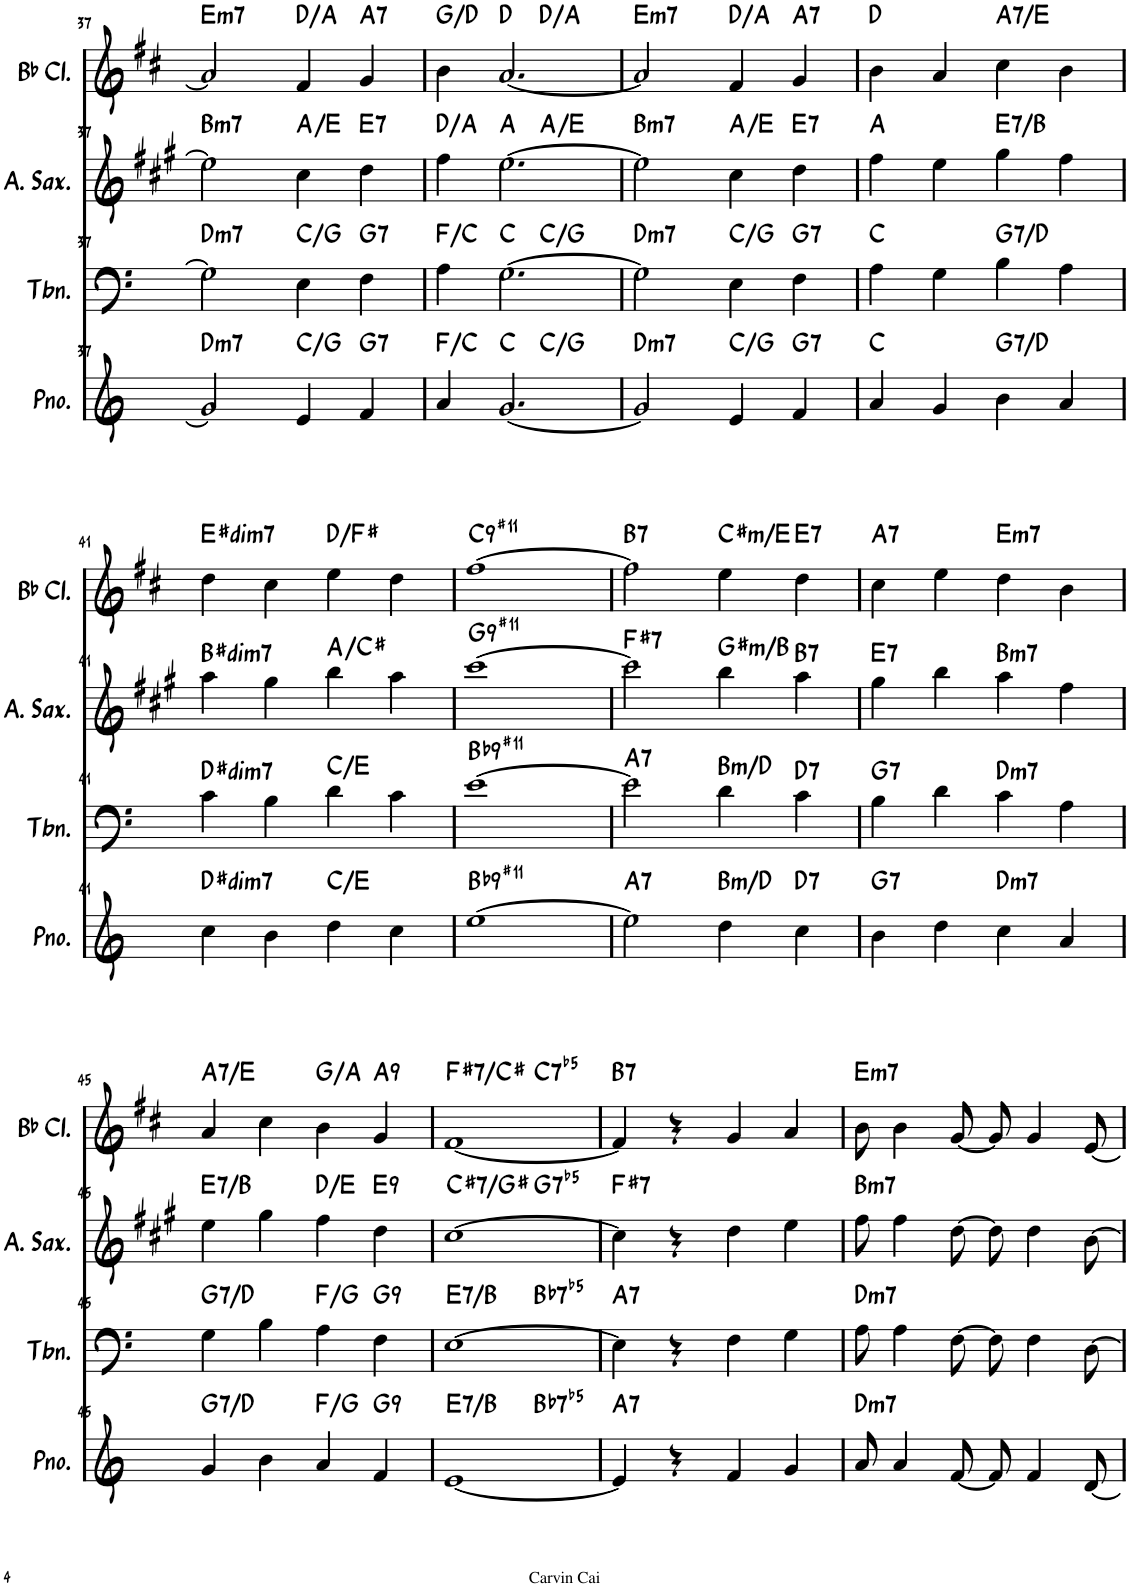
**kern	**harte	**kern	**harte	**kern	**harte	**kern	**harte
*part4	*part4	*part3	*part3	*part2	*part2	*part1	*part1
*staff4	*	*staff3	*	*staff2	*	*staff1	*
*I"钢琴	*	*I"长号	*	*I"中音萨克斯	*	*I"降B调单簧管	*
!!LO:PB:g=z
*clefG2	*	*clefF4	*	*clefG2	*	*clefG2	*
*	*	*	*	*Trd5c9	*	*Trd1c2	*
*k[]	*	*k[]	*	*k[f#c#g#]	*	*k[f#c#]	*
*M4/4	*	*M4/4	*	*M4/4	*	*M4/4	*
=37	=37	=37	=37	=37	=37	=37	=37
!	!LO:H:kt=m7	!	!LO:H:kt=m7	!	!LO:H:kt=m7	!	!LO:H:kt=m7
2g/]	D:min7	2G\]	D:min7	2ee\]	B:min7	2a/]	E:min7
4e/	C:maj/5	4E\	C:maj/5	4cc#\	A:maj/5	4f#/	D:maj/5
!	!LO:H:kt=7	!	!LO:H:kt=7	!	!LO:H:kt=7	!	!LO:H:kt=7
4f/	G:7	4F\	G:7	4dd\	E:7	4g/	A:7
=38	=38	=38	=38	=38	=38	=38	=38
*^	*	*^	*	*^	*	*^	*
4a/	2ryy	F:maj/5	4A\	2ryy	F:maj/5	4ff#\	2ryy	D:maj/5	4b\	2ryy	G:maj/5
[2.g/	.	C:maj	[2.G\	.	C:maj	[2.ee\	.	A:maj	[2.a/	.	D:maj
.	2ryy	C:maj/5	.	2ryy	C:maj/5	.	2ryy	A:maj/5	.	2ryy	D:maj/5
=39	=39	=39	=39	=39	=39	=39	=39	=39	=39	=39	=39
!	!	!LO:H:kt=m7	!	!	!LO:H:kt=m7	!	!	!LO:H:kt=m7	!	!	!LO:H:kt=m7
*v	*v	*	*	*	*	*v	*v	*	*v	*v	*
*	*	*v	*v	*	*	*	*	*
2g/]	D:min7	2G\]	D:min7	2ee\]	B:min7	2a/]	E:min7
4e/	C:maj/5	4E\	C:maj/5	4cc#\	A:maj/5	4f#/	D:maj/5
!	!LO:H:kt=7	!	!LO:H:kt=7	!	!LO:H:kt=7	!	!LO:H:kt=7
4f/	G:7	4F\	G:7	4dd\	E:7	4g/	A:7
=40	=40	=40	=40	=40	=40	=40	=40
4a/	C:maj	4A\	C:maj	4ff#\	A:maj	4b\	D:maj
4g/	.	4G\	.	4ee\	.	4a/	.
!	!LO:H:kt=7	!	!LO:H:kt=7	!	!LO:H:kt=7	!	!LO:H:kt=7
4b\	G:7/5	4B\	G:7/5	4gg#\	E:7/5	4cc#\	A:7/5
4a/	.	4A\	.	4ff#\	.	4b\	.
!!LO:LB:g=z
=41	=41	=41	=41	=41	=41	=41	=41
!	!LO:H:kt=dim7	!	!LO:H:kt=dim7	!	!LO:H:kt=dim7	!	!LO:H:kt=dim7
4cc\	D#:dim7	4c\	D#:dim7	4aa\	B#:dim7	4dd\	E#:dim7
4b\	.	4B\	.	4gg#\	.	4cc#\	.
4ddn\	C:maj/3	4dn\	C:maj/3	4bb\	A:maj/3	4ee\	D:maj/3
4cc\	.	4c\	.	4aa\	.	4dd\	.
=42	=42	=42	=42	=42	=42	=42	=42
!	!LO:H:kt=9	!	!LO:H:kt=9	!	!LO:H:kt=9	!	!LO:H:kt=9
[1ee	Bb:9(#11)	[1e	Bb:9(#11)	[1ccc#	G:9(#11)	[1ff#	C:9(#11)
=43	=43	=43	=43	=43	=43	=43	=43
!	!LO:H:kt=7	!	!LO:H:kt=7	!	!LO:H:kt=7	!	!LO:H:kt=7
2ee\]	A:7	2e\]	A:7	2ccc#\]	F#:7	2ff#\]	B:7
!	!LO:H:kt=m	!	!LO:H:kt=m	!	!LO:H:kt=m	!	!LO:H:kt=m
4dd\	B:min/b3	4d\	B:min/b3	4bb\	G#:min/b3	4ee\	C#:min/b3
!	!LO:H:kt=7	!	!LO:H:kt=7	!	!LO:H:kt=7	!	!LO:H:kt=7
4cc\	D:7	4c\	D:7	4aa\	B:7	4dd\	E:7
=44	=44	=44	=44	=44	=44	=44	=44
!	!LO:H:kt=7	!	!LO:H:kt=7	!	!LO:H:kt=7	!	!LO:H:kt=7
4b\	G:7	4B\	G:7	4gg#\	E:7	4cc#\	A:7
4dd\	.	4d\	.	4bb\	.	4ee\	.
!	!LO:H:kt=m7	!	!LO:H:kt=m7	!	!LO:H:kt=m7	!	!LO:H:kt=m7
4cc\	D:min7	4c\	D:min7	4aa\	B:min7	4dd\	E:min7
4a/	.	4A\	.	4ff#\	.	4b\	.
!!LO:LB:g=z
=45	=45	=45	=45	=45	=45	=45	=45
!	!LO:H:kt=7	!	!LO:H:kt=7	!	!LO:H:kt=7	!	!LO:H:kt=7
4g/	G:7/5	4G\	G:7/5	4ee\	E:7/5	4a/	A:7/5
4b\	.	4B\	.	4gg#\	.	4cc#\	.
4a/	F:maj/2	4A\	F:maj/2	4ff#\	D:maj/2	4b\	G:maj/2
!	!LO:H:kt=9	!	!LO:H:kt=9	!	!LO:H:kt=9	!	!LO:H:kt=9
4f/	G:9	4F\	G:9	4dd\	E:9	4g/	A:9
=46	=46	=46	=46	=46	=46	=46	=46
!	!LO:H:kt=7	!	!LO:H:kt=7	!	!LO:H:kt=7	!	!LO:H:kt=7
*^	*	*^	*	*^	*	*^	*
[1e	2ryy	E:7/5	[1E	2ryy	E:7/5	[1cc#	2ryy	C#:7/5	[1f#	2ryy	F#:7/5
!	!	!LO:H:kt=7	!	!	!LO:H:kt=7	!	!	!LO:H:kt=7	!	!	!LO:H:kt=7
.	2ryy	Bb:(3,b5,b7)	.	2ryy	Bb:(3,b5,b7)	.	2ryy	G:(3,b5,b7)	.	2ryy	C:(3,b5,b7)
=47	=47	=47	=47	=47	=47	=47	=47	=47	=47	=47	=47
!	!	!LO:H:kt=7	!	!	!LO:H:kt=7	!	!	!LO:H:kt=7	!	!	!LO:H:kt=7
*v	*v	*	*	*	*	*v	*v	*	*v	*v	*
*	*	*v	*v	*	*	*	*	*
4e/]	A:7	4E\]	A:7	4cc#\]	F#:7	4f#/]	B:7
4r	.	4r	.	4r	.	4r	.
4fn/	.	4Fn\	.	4dd\	.	4g/	.
4g/	.	4G\	.	4ee\	.	4a/	.
=48	=48	=48	=48	=48	=48	=48	=48
!	!LO:H:kt=m7	!	!LO:H:kt=m7	!	!LO:H:kt=m7	!	!LO:H:kt=m7
8a/	D:min7	8A\	D:min7	8ff#\	B:min7	8b\	E:min7
4a/	.	4A\	.	4ff#\	.	4b\	.
[8f/	.	[8F\	.	[8dd\	.	[8g/	.
8f/]	.	8F\]	.	8dd\]	.	8g/]	.
4f/	.	4F\	.	4dd\	.	4g/	.
[8d/	.	[8D\	.	[8b\	.	[8e/	.
=	=	=	=	=	=	=	=
*-	*-	*-	*-	*-	*-	*-	*-
